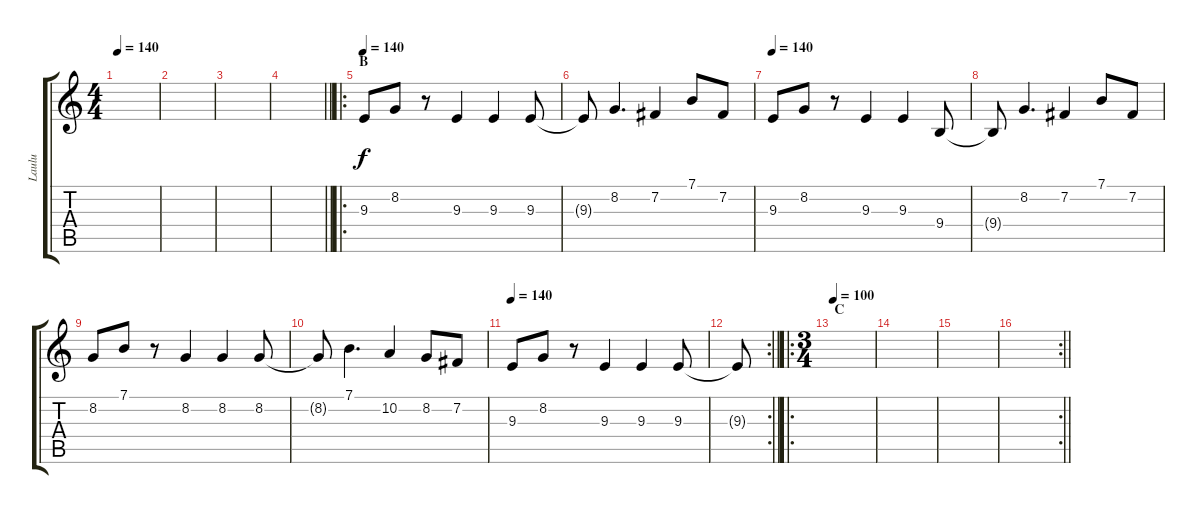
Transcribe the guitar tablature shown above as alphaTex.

\track ("Laulu" "Laulu") {instrument lead6voice}
\staff {score tabs}
\tuning (E4 B3 G3 D3 A2 E2) {hide}
\ts (4 4)
\tempo 140
\clef g2
\ks c
|
|
|
\barLineRight lightlight
|
\ro
\section ("" "B")
\tempo 140
9.3.8 8.2.8 r.8 9.3.4 9.3.4 9.3.8 |
9.3{t}.8 8.2.4{d} 7.2.4 7.1.8 7.2.8 |
\tempo 140
9.3.8 8.2.8 r.8 9.3.4 9.3.4 9.4.8 |
9.4{t}.8 8.2.4{d} 7.2.4 7.1.8 7.2.8 |
8.2.8 7.1.8 r.8 8.2.4 8.2.4 8.2.8 |
8.2{t}.8 7.1.4{d} 10.2.4 8.2.8 7.2.8 |
\tempo 140
9.3.8 8.2.8 r.8 9.3.4 9.3.4 9.3.8 |
\rc 2
\barLineRight lightlight
9.3{t}.8 |
\ro
\ts (3 4)
\section ("" "C")
\tempo 100
|
|
|
\rc 2
\barLineRight lightlight
